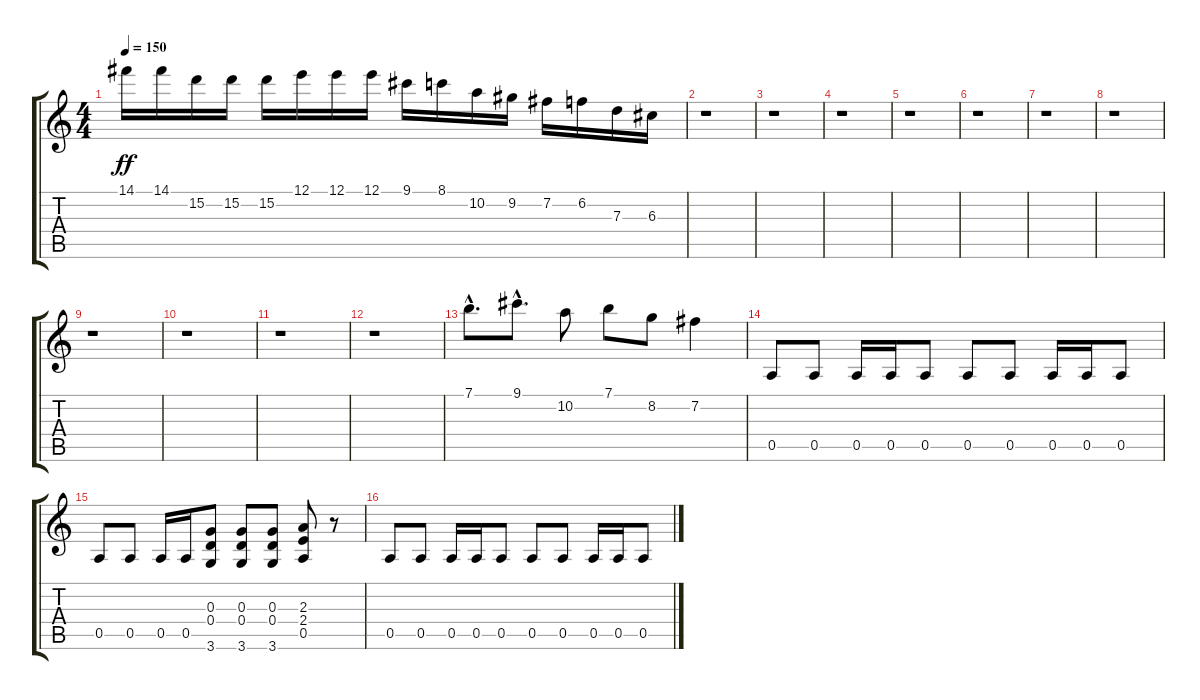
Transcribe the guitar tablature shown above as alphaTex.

\track "" {instrument overdrivenguitar}
\staff {score tabs}
\tuning (E4 B3 G3 D3 A2 E2) {hide}
\ts (4 4)
\tempo 150
\clef g2
\ks c
14.1.16{dy ff} 14.1.16 15.2.16 15.2.16 15.2.16 12.1.16 12.1.16 12.1.16 9.1.16 8.1.16 10.2.16 9.2.16 7.2.16 6.2.16 7.3.16 6.3.16 |
r.1 |
r.1 |
r.1 |
r.1 |
r.1 |
r.1 |
r.1 |
r.1 |
r.1 |
r.1 |
r.1 |
7.1{hac}.8{d} 9.1{hac}.8{d} 10.2.8 7.1.8 8.2.8 7.2.4 |
0.5.8 0.5.8 0.5.16 0.5.16 0.5.8 0.5.8 0.5.8 0.5.16 0.5.16 0.5.8 |
0.5.8 0.5.8 0.5.16 0.5.16 (0.3 0.4 3.6).8 (0.3 0.4 3.6).8 (0.3 0.4 3.6).8 (2.3 2.4 0.5).8 r.8 |
0.5.8 0.5.8 0.5.16 0.5.16 0.5.8 0.5.8 0.5.8 0.5.16 0.5.16 0.5.8
